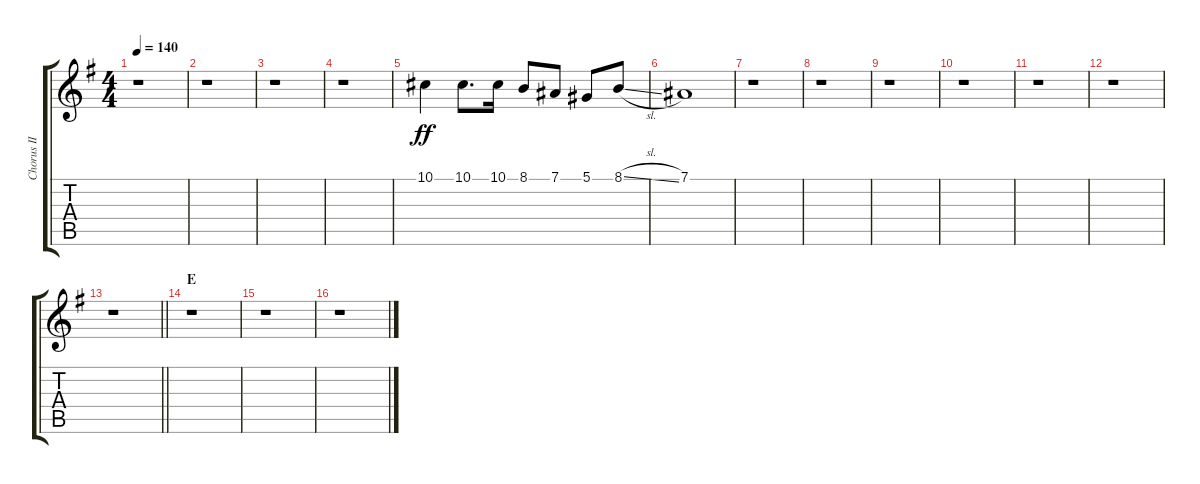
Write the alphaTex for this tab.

\track ("Chorus II" "Chorus II") {instrument voiceoohs}
\staff {score tabs}
\tuning (Eb4 Bb3 Gb3 Db3 Ab2 Eb2) {hide}
\ts (4 4)
\tempo 140
\clef g2
\ks g
r.1{dy ff} |
r.1 |
r.1 |
r.1 |
10.1.4 10.1.8{d} 10.1.16 8.1.8 7.1.8 5.1.8 8.1{sl}.8 |
7.1.1 |
r.1 |
r.1 |
r.1 |
r.1 |
r.1 |
r.1 |
\barLineRight lightlight
r.1 |
\section ("" "E")
r.1 |
r.1 |
r.1
